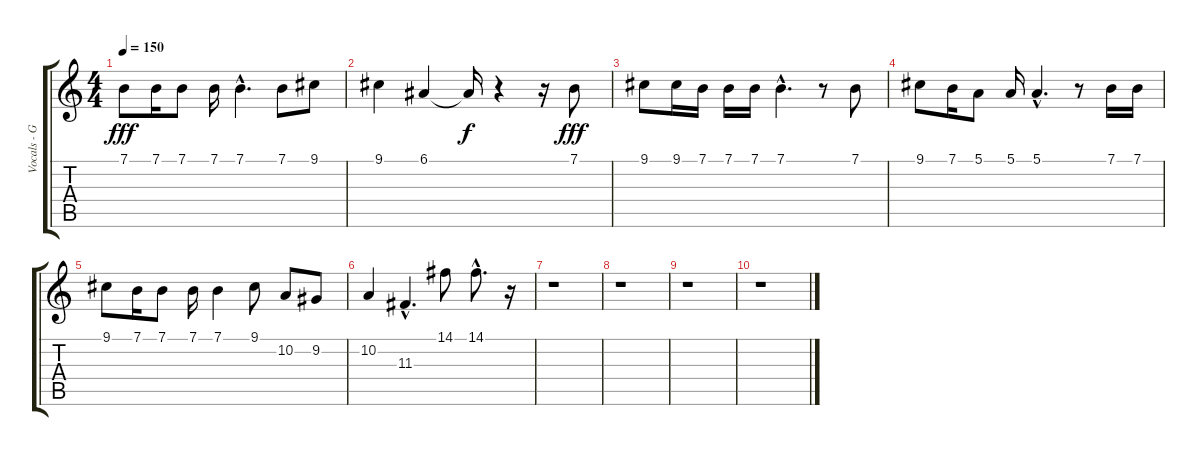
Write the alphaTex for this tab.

\track ("Vocals - Greg Graffin" "Vocals - G") {instrument lead6voice}
\staff {score tabs}
\tuning (E4 B3 G3 D3 A2 E2) {hide}
\ts (4 4)
\tempo 150
\clef g2
\ks c
7.1.8{dy fff} 7.1.16 7.1.8 7.1.16 7.1{hac}.4{d} 7.1.8 9.1.8 |
9.1.4 6.1.4 6.1{t}.16{dy f} r.4 r.16 7.1.8{dy fff} |
9.1.8 9.1.16 7.1.16 7.1.16 7.1.16 7.1{hac}.4{d} r.8 7.1.8 |
9.1.8 7.1.16 5.1.8 5.1.16 5.1{hac}.4{d} r.8 7.1.16 7.1.16 |
9.1.8 7.1.16 7.1.8 7.1.16 7.1.4 9.1.8 10.2.8 9.2.8 |
10.2.4 11.3{hac}.4{d} 14.1.8 14.1{hac}.8{d} r.16 |
r.1 |
r.1 |
r.1 |
r.1
